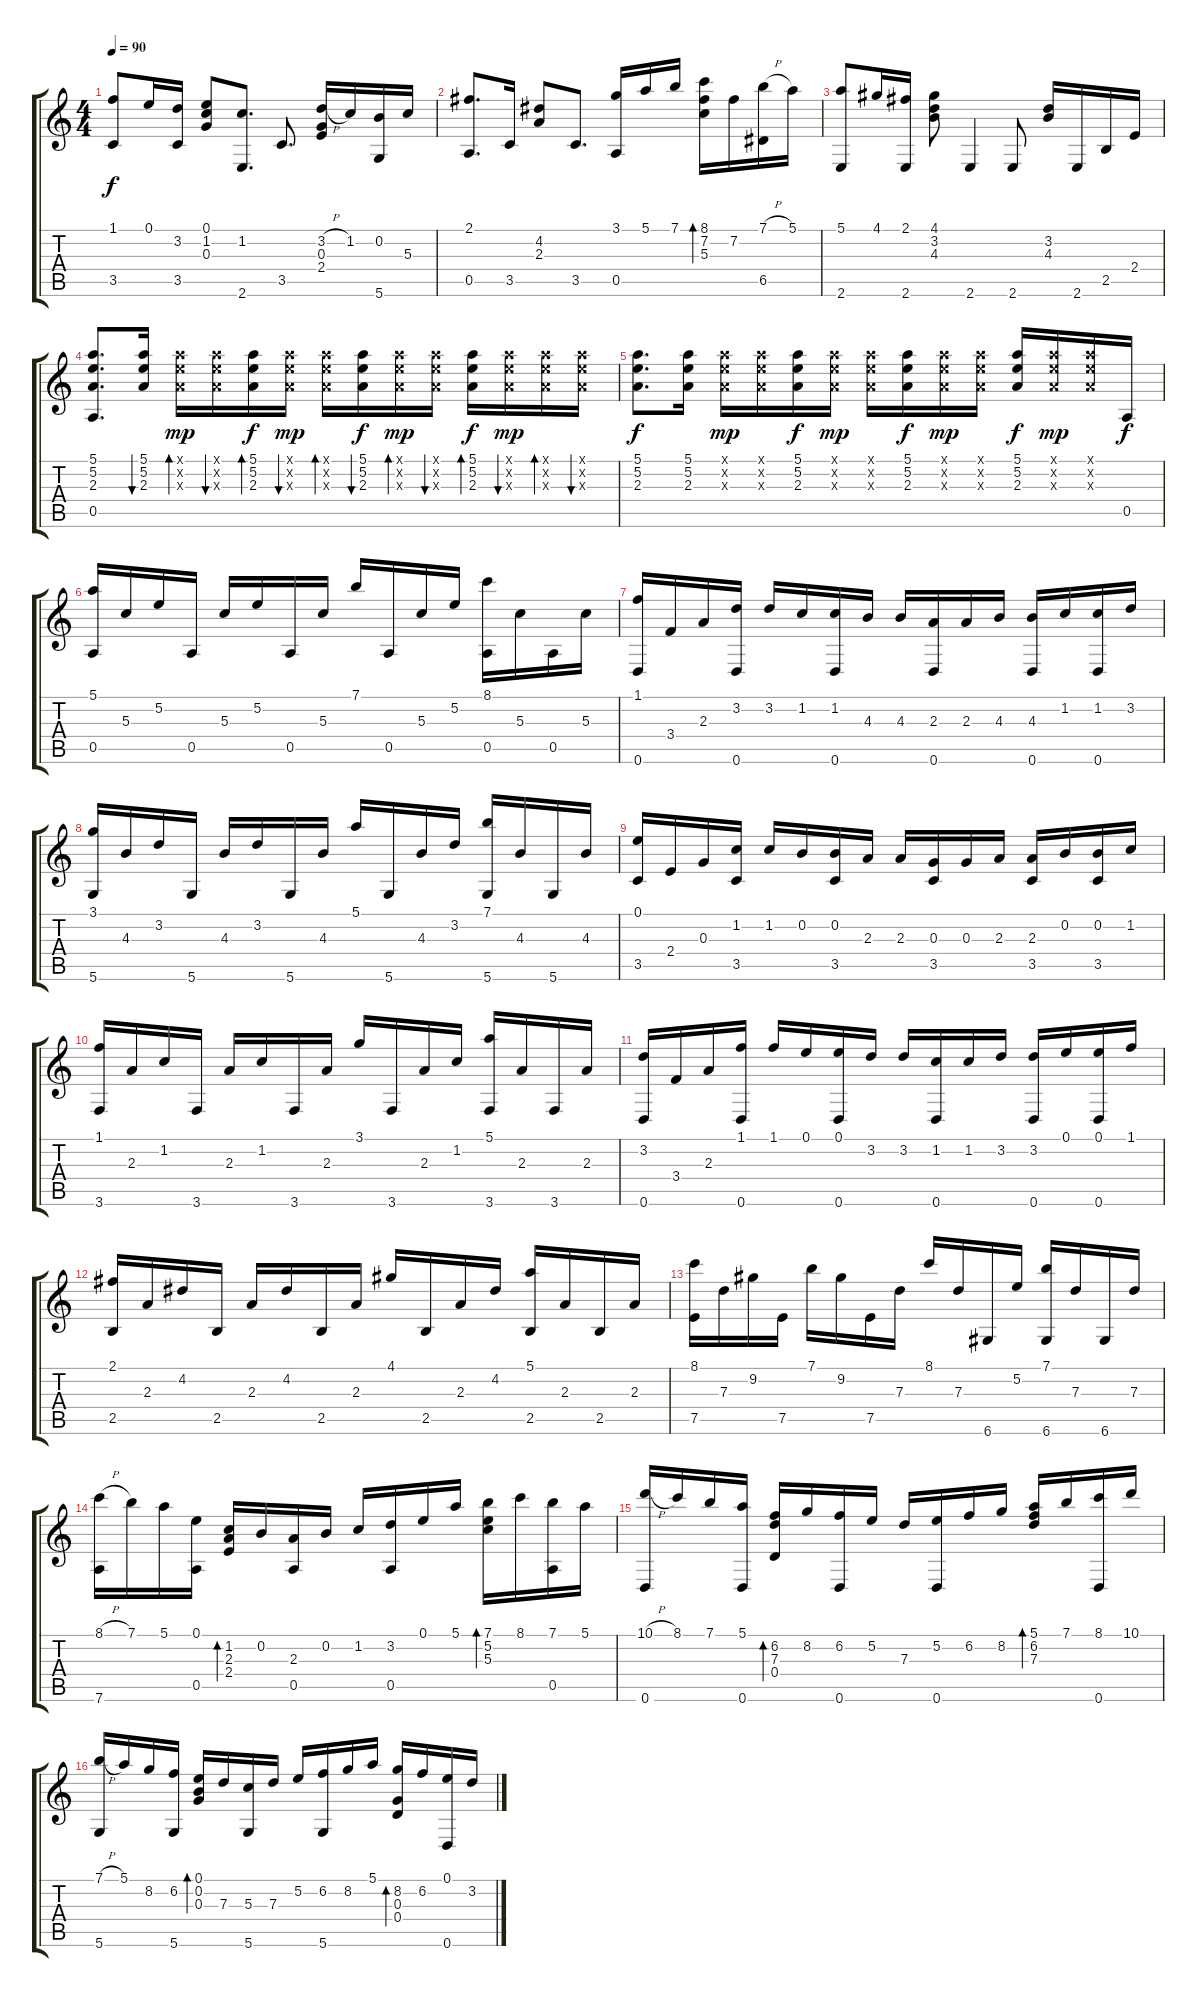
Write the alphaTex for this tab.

\track "" {instrument acousticguitarnylon}
\staff {score tabs}
\tuning (E4 B3 G3 D3 A2 D2) {hide}
\ts (4 4)
\tempo 90
\clef g2
\ks c
(1.1 3.5).8{dy f} 0.1.16 (3.2 3.5).16 (0.1 1.2 0.3).8 (1.2 2.6).8{d} 3.5.8{d} (3.2{h} 0.3 2.4).16 1.2.16 (0.2 5.6).16 5.3.16 |
(2.1 0.5).8{d} 3.5.16 (4.2 2.3).8 3.5.8{d} (3.1 0.5).16 5.1.16 7.1.16 (8.1 7.2 5.3).16{bd 60} 7.2.16 (7.1{h} 6.5).16 5.1.16 |
(5.1 2.6).8 4.1.16 (2.1 2.6).16 (4.1 3.2 4.3).8 2.6.4 2.6.8 (3.2 4.3).16 2.6.16 2.5.16 2.4.16 |
(5.1 5.2 2.3 0.5).8{d} (5.1 5.2 2.3).16{bu 60} (5.1{x} 5.2{x} 2.3{x}).16{bd 60 dy mp} (5.1{x} 5.2{x} 2.3{x}).16{bu 60} (5.1 5.2 2.3).16{bd 60 dy f} (5.1{x} 5.2{x} 2.3{x}).16{bu 60 dy mp} (5.1{x} 5.2{x} 2.3{x}).16{bd 60} (5.1 5.2 2.3).16{bu 60 dy f} (5.1{x} 5.2{x} 2.3{x}).16{bd 60 dy mp} (5.1{x} 5.2{x} 2.3{x}).16{bu 60} (5.1 5.2 2.3).16{bd 60 dy f} (5.1{x} 5.2{x} 2.3{x}).16{bu 60 dy mp} (5.1{x} 5.2{x} 2.3{x}).16{bd 60} (5.1{x} 5.2{x} 2.3{x}).16{bu 60} |
(5.1 5.2 2.3).8{d dy f} (5.1 5.2 2.3).16 (5.1{x} 5.2{x} 2.3{x}).16{dy mp} (5.1{x} 5.2{x} 2.3{x}).16 (5.1 5.2 2.3).16{dy f} (5.1{x} 5.2{x} 2.3{x}).16{dy mp} (5.1{x} 5.2{x} 2.3{x}).16 (5.1 5.2 2.3).16{dy f} (5.1{x} 5.2{x} 2.3{x}).16{dy mp} (5.1{x} 5.2{x} 2.3{x}).16 (5.1 5.2 2.3).16{dy f} (5.1{x} 5.2{x} 2.3{x}).16{dy mp} (5.1{x} 5.2{x} 2.3{x}).16 0.5.16{dy f} |
(5.1 0.5).16 5.3.16 5.2.16 0.5.16 5.3.16 5.2.16 0.5.16 5.3.16 7.1.16 0.5.16 5.3.16 5.2.16 (8.1 0.5).16 5.3.16 0.5.16 5.3.16 |
(1.1 0.6).16 3.4.16 2.3.16 (3.2 0.6).16 3.2.16 1.2.16 (1.2 0.6).16 4.3.16 4.3.16 (2.3 0.6).16 2.3.16 4.3.16 (4.3 0.6).16 1.2.16 (1.2 0.6).16 3.2.16 |
(3.1 5.6).16 4.3.16 3.2.16 5.6.16 4.3.16 3.2.16 5.6.16 4.3.16 5.1.16 5.6.16 4.3.16 3.2.16 (7.1 5.6).16 4.3.16 5.6.16 4.3.16 |
(0.1 3.5).16 2.4.16 0.3.16 (1.2 3.5).16 1.2.16 0.2.16 (0.2 3.5).16 2.3.16 2.3.16 (0.3 3.5).16 0.3.16 2.3.16 (2.3 3.5).16 0.2.16 (0.2 3.5).16 1.2.16 |
(1.1 3.6).16 2.3.16 1.2.16 3.6.16 2.3.16 1.2.16 3.6.16 2.3.16 3.1.16 3.6.16 2.3.16 1.2.16 (5.1 3.6).16 2.3.16 3.6.16 2.3.16 |
(3.2 0.6).16 3.4.16 2.3.16 (1.1 0.6).16 1.1.16 0.1.16 (0.1 0.6).16 3.2.16 3.2.16 (1.2 0.6).16 1.2.16 3.2.16 (3.2 0.6).16 0.1.16 (0.1 0.6).16 1.1.16 |
(2.1 2.5).16 2.3.16 4.2.16 2.5.16 2.3.16 4.2.16 2.5.16 2.3.16 4.1.16 2.5.16 2.3.16 4.2.16 (5.1 2.5).16 2.3.16 2.5.16 2.3.16 |
(8.1 7.5).16 7.3.16 9.2.16 7.5.16 7.1.16 9.2.16 7.5.16 7.3.16 8.1.16 7.3.16 6.6.16 5.2.16 (7.1 6.6).16 7.3.16 6.6.16 7.3.16 |
(8.1{h} 7.6).16 7.1.16 5.1.16 (0.1 0.5).16 (1.2 2.3 2.4).16{bd 60} 0.2.16 (2.3 0.5).16 0.2.16 1.2.16 (3.2 0.5).16 0.1.16 5.1.16 (7.1 5.2 5.3).16{bd 60} 8.1.16 (7.1 0.5).16 5.1.16 |
(10.1{h} 0.6).16 8.1.16 7.1.16 (5.1 0.6).16 (6.2 7.3 0.4).16{bd 60} 8.2.16 (6.2 0.6).16 5.2.16 7.3.16 (5.2 0.6).16 6.2.16 8.2.16 (5.1 6.2 7.3).16{bd 60} 7.1.16 (8.1 0.6).16 10.1.16 |
(7.1{h} 5.6).16 5.1.16 8.2.16 (6.2 5.6).16 (0.1 0.2 0.3).16{bd 60} 7.3.16 (5.3 5.6).16 7.3.16 5.2.16 (6.2 5.6).16 8.2.16 5.1.16 (8.2 0.3 0.4).16{bd 60} 6.2.16 (0.1 0.6).16 3.2.16
